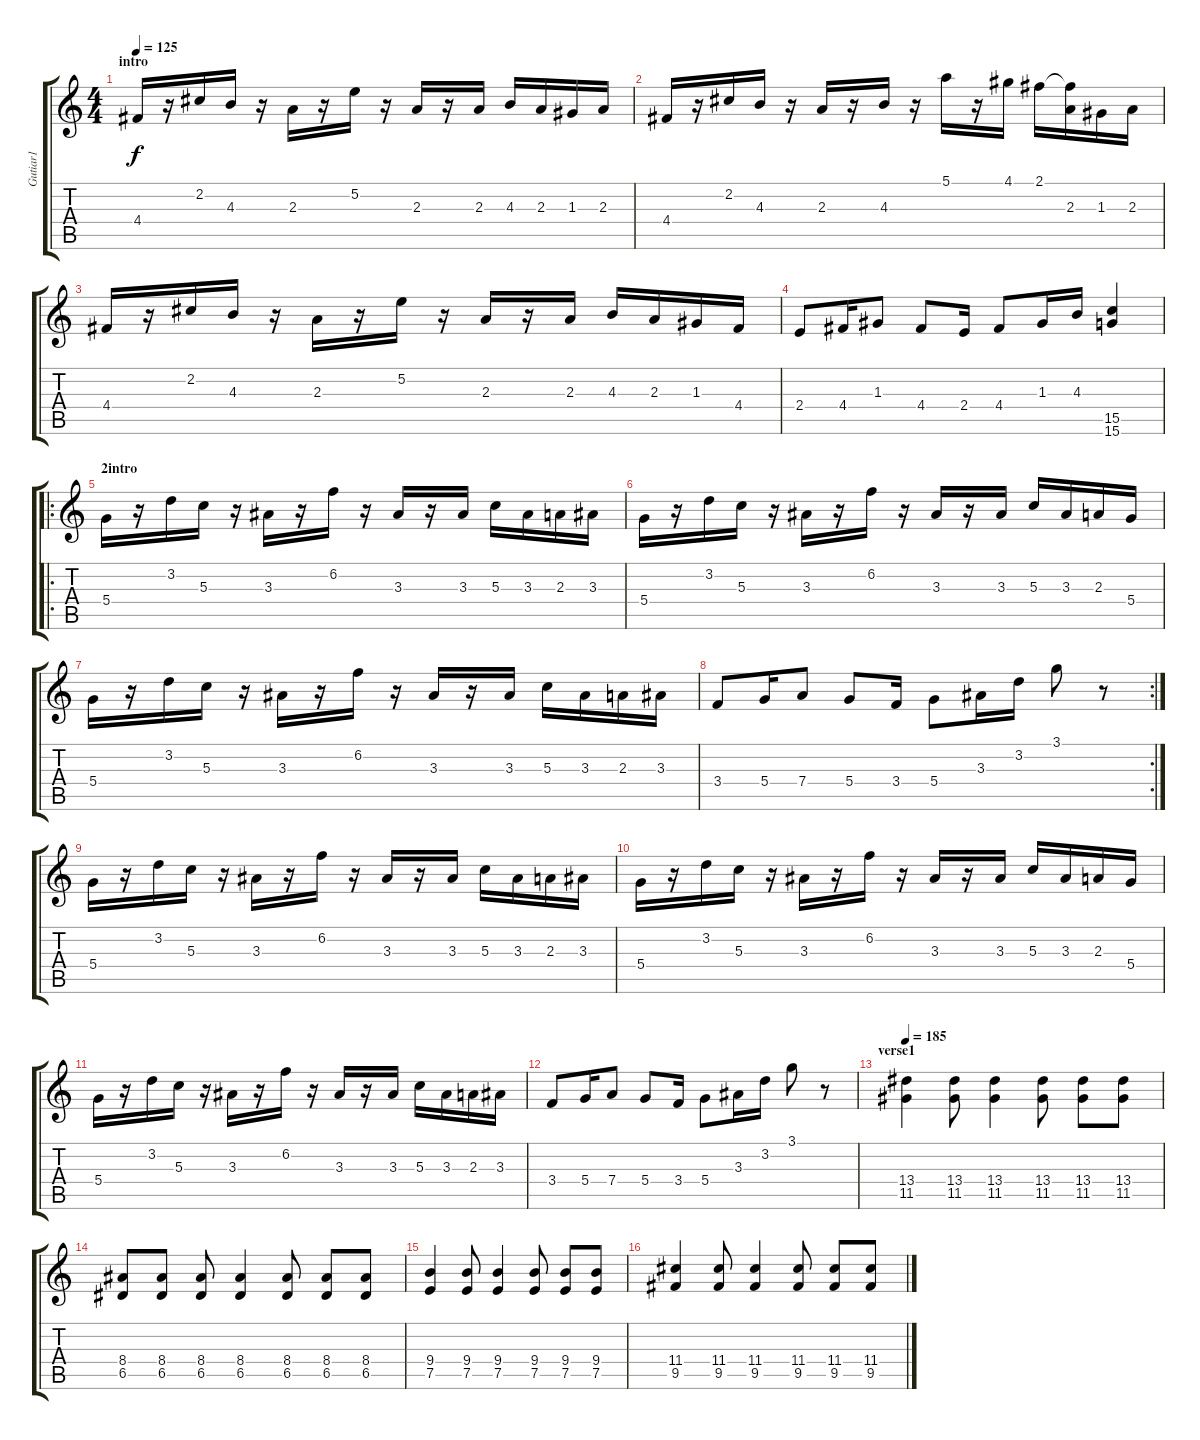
\track ("Gutiar1" "Gutiar1") {instrument distortionguitar}
\staff {score tabs}
\tuning (E4 B3 G3 D3 A2 E2) {hide}
\ts (4 4)
\section ("" "intro")
\tempo 125
\clef g2
\ks c
4.4.16{dy f instrument distortionguitar} r.16 2.2.16 4.3.16 r.16 2.3.16 r.16 5.2.16 r.16 2.3.16 r.16 2.3.16 4.3.16 2.3.16 1.3.16 2.3.16 |
4.4.16 r.16 2.2.16 4.3.16 r.16 2.3.16 r.16 4.3.16 r.16 5.1.16 r.16 4.1.16 2.1.16 (2.1{t} 2.3).16 1.3.16 2.3.16 |
4.4.16 r.16 2.2.16 4.3.16 r.16 2.3.16 r.16 5.2.16 r.16 2.3.16 r.16 2.3.16 4.3.16 2.3.16 1.3.16 4.4.16 |
2.4.8 4.4.16 1.3.8 4.4.8 2.4.16 4.4.8 1.3.16 4.3.16 (15.5 15.6).4 |
\ro
\section ("" "2intro")
5.4.16 r.16 3.2.16 5.3.16 r.16 3.3.16 r.16 6.2.16 r.16 3.3.16 r.16 3.3.16 5.3.16 3.3.16 2.3.16 3.3.16 |
5.4.16 r.16 3.2.16 5.3.16 r.16 3.3.16 r.16 6.2.16 r.16 3.3.16 r.16 3.3.16 5.3.16 3.3.16 2.3.16 5.4.16 |
5.4.16 r.16 3.2.16 5.3.16 r.16 3.3.16 r.16 6.2.16 r.16 3.3.16 r.16 3.3.16 5.3.16 3.3.16 2.3.16 3.3.16 |
\rc 2
3.4.8 5.4.16 7.4.8 5.4.8 3.4.16 5.4.8 3.3.16 3.2.16 3.1.8 r.8 |
5.4.16 r.16 3.2.16 5.3.16 r.16 3.3.16 r.16 6.2.16 r.16 3.3.16 r.16 3.3.16 5.3.16 3.3.16 2.3.16 3.3.16 |
5.4.16 r.16 3.2.16 5.3.16 r.16 3.3.16 r.16 6.2.16 r.16 3.3.16 r.16 3.3.16 5.3.16 3.3.16 2.3.16 5.4.16 |
5.4.16 r.16 3.2.16 5.3.16 r.16 3.3.16 r.16 6.2.16 r.16 3.3.16 r.16 3.3.16 5.3.16 3.3.16 2.3.16 3.3.16 |
3.4.8 5.4.16 7.4.8 5.4.8 3.4.16 5.4.8 3.3.16 3.2.16 3.1.8 r.8 |
\section ("" "verse1")
\tempo 185
(13.4 11.5).4 (13.4 11.5).8 (13.4 11.5).4 (13.4 11.5).8 (13.4 11.5).8 (13.4 11.5).8 |
(8.4 6.5).8 (8.4 6.5).8 (8.4 6.5).8 (8.4 6.5).4 (8.4 6.5).8 (8.4 6.5).8 (8.4 6.5).8 |
(9.4 7.5).4 (9.4 7.5).8 (9.4 7.5).4 (9.4 7.5).8 (9.4 7.5).8 (9.4 7.5).8 |
(11.4 9.5).4 (11.4 9.5).8 (11.4 9.5).4 (11.4 9.5).8 (11.4 9.5).8 (11.4 9.5).8
